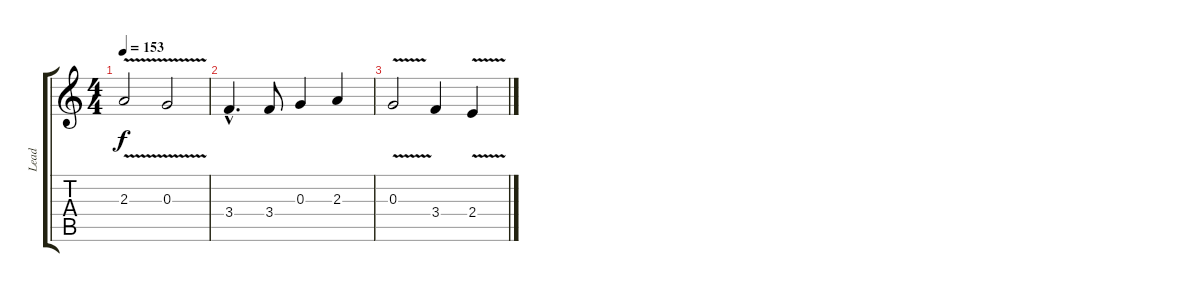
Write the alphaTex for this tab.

\track ("Lead" "Lead") {instrument electricguitarjazz}
\staff {score tabs}
\tuning (E4 B3 G3 D3 A2 E2) {hide}
\ts (4 4)
\tempo 153
\clef g2
\ks c
2.3{v}.2{dy f} 0.3{v}.2 |
3.4{hac}.4{d} 3.4.8 0.3.4 2.3.4 |
0.3{v}.2 3.4.4 2.4{v}.4
